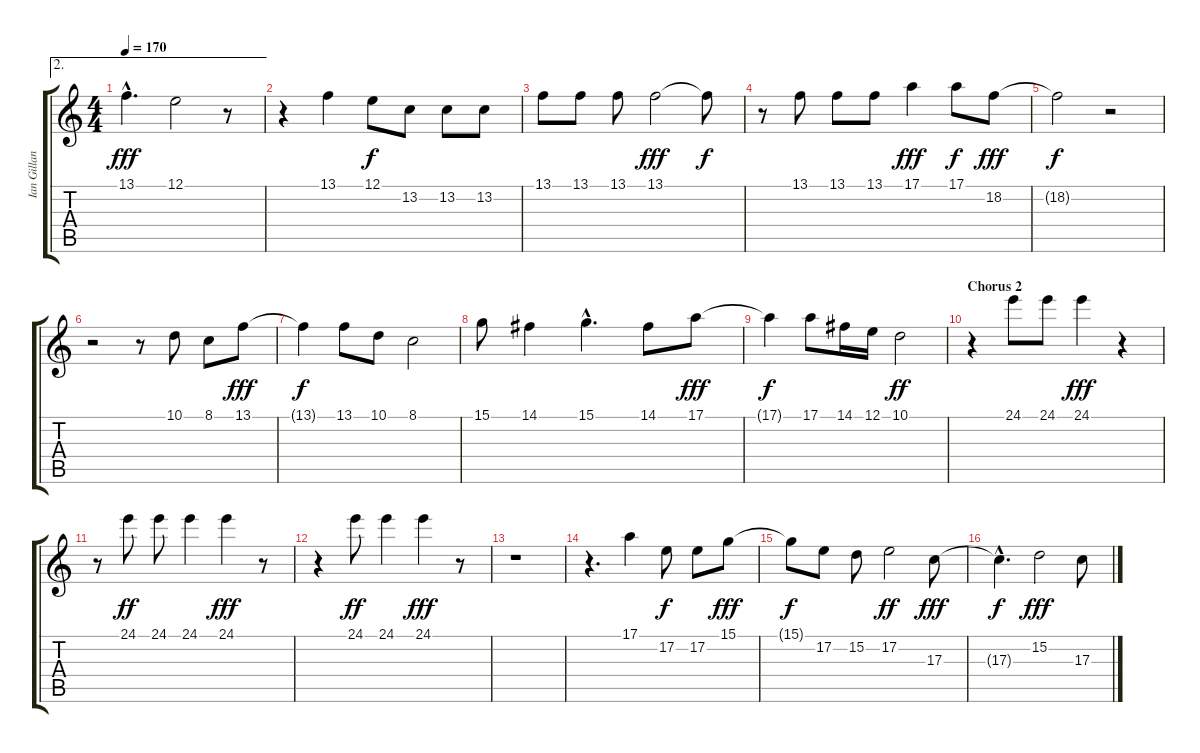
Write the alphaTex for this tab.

\track ("Ian Gillan" "Ian Gillan") {instrument lead6voice}
\staff {score tabs}
\tuning (E4 B3 G3 D3 A2 E2) {hide}
\ae 2
\ts (4 4)
\tempo 170
\clef g2
\ks c
13.1{hac}.4{d dy fff} 12.1.2 r.8 |
r.4 13.1.4 12.1.8{dy f} 13.2.8 13.2.8 13.2.8 |
13.1.8 13.1.8 13.1.8 13.1.2{dy fff} 13.1{t}.8{dy f} |
r.8 13.1.8 13.1.8 13.1.8 17.1.4{dy fff} 17.1.8{dy f} 18.2.8{dy fff} |
18.2{t}.2{dy f} r.2 |
r.2 r.8 10.1.8 8.1.8 13.1.8{dy fff} |
13.1{t}.4{dy f} 13.1.8 10.1.8 8.1.2 |
15.1.8 14.1.4 15.1{hac}.4{d} 14.1.8 17.1.8{dy fff} |
17.1{t}.4{dy f} 17.1.8 14.1.16 12.1.16 10.1.2{dy ff} |
\section ("" "Chorus 2")
r.4 24.1.8 24.1.8 24.1.4{dy fff} r.4 |
r.8 24.1.8{dy ff} 24.1.8 24.1.4 24.1.4{dy fff} r.8 |
r.4 24.1.8{dy ff} 24.1.4 24.1.4{dy fff} r.8 |
r.1 |
r.4{d} 17.1.4 17.2.8{dy f} 17.2.8 15.1.8{dy fff} |
15.1{t}.8{dy f} 17.2.8 15.2.8 17.2.2{dy ff} 17.3.8{dy fff} |
17.3{hac t}.4{d dy f} 15.2.2{dy fff} 17.3.8
